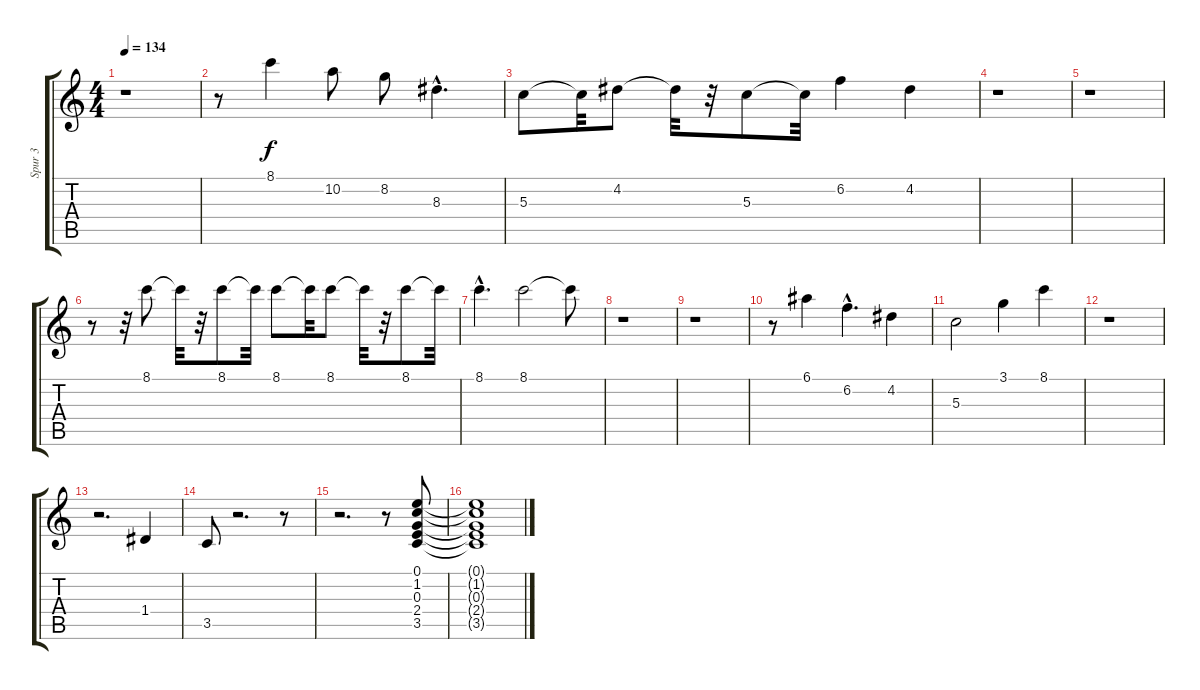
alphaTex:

\track ("Spur 3" "Spur 3") {instrument overdrivenguitar}
\staff {score tabs}
\tuning (E4 B3 G3 D3 A2 E2) {hide}
\ts (4 4)
\tempo 134
\clef g2
\ks c
r.1{dy f} |
r.8 8.1.4 10.2.8 8.2.8 8.3{hac}.4{d} |
5.3.8 5.3{t}.32 4.2.8 4.2{t}.32 r.32 5.3.8 5.3{t}.32 6.2.4 4.2.4 |
r.1 |
r.1 |
r.8 r.32 8.1.8 8.1{t}.32 r.32 8.1.8 8.1{t}.32 8.1.8 8.1{t}.32 8.1.8 8.1{t}.32 r.32 8.1.8 8.1{t}.32 |
8.1{hac}.4{d} 8.1.2 8.1{t}.8 |
r.1 |
r.1 |
r.8 6.1.4 6.2{hac}.4{d} 4.2.4 |
5.3.2 3.1.4 8.1.4 |
r.1 |
r.2{d} 1.4.4 |
3.5.8 r.2{d} r.8 |
r.2{d} r.8 (0.1 1.2 0.3 2.4 3.5).8{instrument electricguitarclean} |
(0.1{t} 1.2{t} 0.3{t} 2.4{t} 3.5{t}).1
